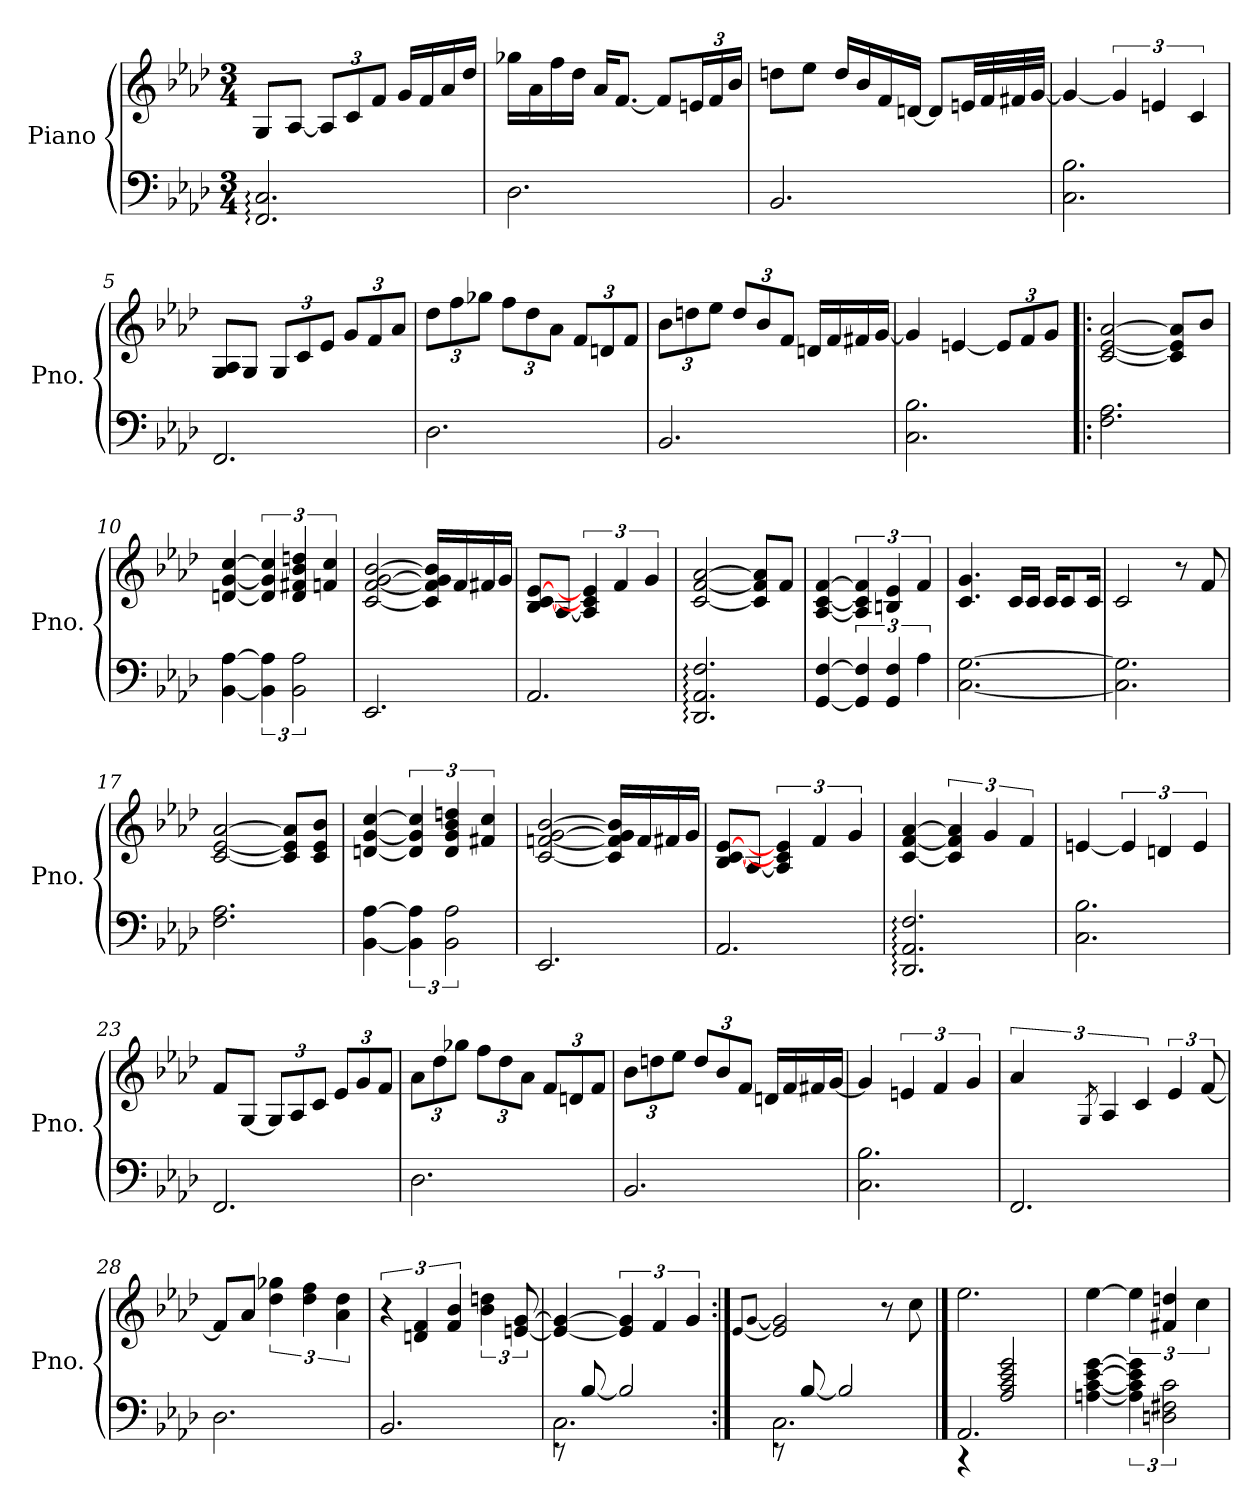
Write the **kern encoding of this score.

**kern	**kern
*part1	*part1
*staff2	*staff1
*I"Piano	*
*I'Pno.	*
*clefF4	*clefG2
*k[b-e-a-d-]	*k[b-e-a-d-]
*M3/4	*M3/4
=1	=1
2.FF/: 2.C/:	8G:/L
.	[8A-/J
*	*Xbrackettup
.	12A-/L]
.	12c/
.	12f/J
.	16g/LL
.	16f/
.	16a-/
.	16dd-/JJ
=2	=2
2.D-\	16gg-X\LL
.	16a-\
.	16ff\
.	16dd-\JJ
.	16a-/KL
.	[8.f/J
.	8f/L]
.	24en/L
.	24f/
.	24b-/JJ
=3	=3
2.BB-/	8ddn\L
.	8ee-\J
.	16dd/LL
.	16b-/
.	16f/
.	[16dn/JJ
.	8d/L]
.	32en/LL
.	32f/
.	32f#X/
.	[32g/JJJ
!!LO:LB:g=z
=4	=4
2.C\ 2.B-\	4g/_
*	*brackettup
.	6g/]
.	6en/
.	6c/
=5	=5
2.FF/	8G/ 8A-/L
.	8G/J
*	*Xbrackettup
.	12G/L
.	12c/
.	12e-/J
.	12g/L
.	12f/
.	12a-/J
=6	=6
2.D-\	12dd-\L
.	12ff\
.	12gg-X\J
.	12ff\L
.	12dd-\
.	12a-\J
.	12f/L
.	12dn/
.	12f/J
=7	=7
2.BB-/	12b-\L
.	12ddn\
.	12ee-\J
.	12dd/L
.	12b-/
.	12f/J
.	16dn/LL
.	16f/
.	16f#X/
.	[16g/JJ
!!LO:LB:g=z
=8	=8
2.C\ 2.B-\	4g/]
.	[4en/
.	12e/L]
.	12f/
.	12g/J
=9!|:	=9!|:
2.F\ 2.A-\	[2c/ [2e-/ [2a-/
.	8c/] 8e-/] 8a-/]L
.	8b-/J
=10	=10
[4BB-\ [4A-\	[4dn/ [4g/ [4cc/
*	*brackettup
6BB-\] 6A-\]	6d/] 6g/] 6cc/]
3BB-\ 3A-\	6d/ 6f#X/ 6b-/ 6ddn/
.	6fn/ 6cc/
=11	=11
2.EE-/	[2c/ [2f/ [2g/ [2b-/
.	16c/] 16f/] 16g/] 16b-/]LL
.	16f/
.	16f#X/
.	16g/JJ
=12	=12
2.AA-/	8B-/ [8c/ [8e-/L
.	[8A-/J
.	6A-/] 6c/] 6e-/]
.	6f/
.	6g/
!!LO:LB:g=z
=13	=13
2.DD-/: 2.AA-/: 2.F/:	[2c/ [2f/ [2a-/
.	8c/] 8f/] 8a-/]L
.	8f/J
=14	=14
[4GG/ [4F/	[4A-/ [4c/ [4f/
6GG/] 6F/]	6A-/] 6c/] 6f/]
6GG/ 6F/	6Bn/ 6e-/
6A-\	6f/
=15	=15
[2.C\ [2.G\	4.c/ 4.g/
.	16c/LL
.	16c/JJ
.	16c/KL
.	8c/
.	16c/Jk
=16	=16
2.C\] 2.G\]	2c/
.	8r
.	8f/
=17	=17
2.F\ 2.A-\	[2c/ [2e-/ [2a-/
.	8c/] 8e-/] 8a-/]L
.	8c/ 8e-/ 8b-/J
!!LO:LB:g=z
=18	=18
[4BB-\ [4A-\	[4dn/ [4g/ [4cc/
6BB-\] 6A-\]	6d/] 6g/] 6cc/]
3BB-\ 3A-\	6d/ 6g/ 6b-/ 6ddn/
.	6f#X/ 6cc/
=19	=19
2.EE-/	[2c/ [2fn/ [2g/ [2b-/
.	16c/] 16f/] 16g/] 16b-/]LL
.	16f/
.	16f#X/
.	16g/JJ
=20	=20
2.AA-/	8B-/ [8c/ [8e-/L
.	[8A-/J
.	6A-/] 6c/] 6e-/]
.	6f/
.	6g/
=21	=21
2.DD-/: 2.AA-/: 2.F/:	[4c/ [4f/ [4a-/
.	6c/] 6f/] 6a-/]
.	6g/
.	6f/
=22	=22
2.C\ 2.B-\	[4en/
.	6e/]
.	6dn/
.	6e/
!!LO:PB:g=z
=23	=23
2.FF/	8f/L
.	[8G/J
*	*Xbrackettup
.	12G/L]
.	12A-/
.	12c/J
.	12e-/L
.	12g/
.	12f/J
=24	=24
2.D-\	12a-\L
.	12dd-\
.	12gg-X\J
.	12ff\L
.	12dd-\
.	12a-\J
.	12f/L
.	12dn/
.	12f/J
=25	=25
2.BB-/	12b-\L
.	12ddn\
.	12ee-\J
.	12dd/L
.	12b-/
.	12f/J
.	16dn/LL
.	16f/
.	16f#X/
.	[16g/JJ
=26	=26
2.C\ 2.B-\	4g/]
*	*brackettup
.	6en/
.	6f/
.	6g/
!!LO:LB:g=z
=27	=27
2.FF/	6a-/
.	8qG/
.	6A-/
.	6c/
.	6e-/
.	[12f/
=28	=28
2.D-\	8f/L]
.	8a-/J
.	6dd-\ 6gg-X\
.	6dd-\ 6ff\
.	6a-\ 6dd-\
=29	=29
2.BB-/	6r
.	6dn/ 6f/
.	6f/ 6b-/
.	6b-\ 6ddn\
.	[12en/ [12g/
=30	=30
*^	*
2.C\	8r	4e/_ 4g/_
.	[8B-/	.
.	2B-/]	6e/] 6g/]
.	.	6f/
.	.	6g/
=31:|!	=31:|!	=31:|!
.	.	[8qe-/L
.	.	[8qg/J
2.C\	8r	2e-/] 2g/]
.	[8B-/	.
.	2B-/]	.
.	.	8r
.	.	8cc\
!!LO:LB:g=z
==32	==32	==32
2.AA-/	4r	2.ee-\
.	2A-/ 2c/ 2e-/ 2g/	.
*v	*v	*
=33	=33
[4An\ [4c\ [4e-\ [4g\	[4ee-\
6A\] 6c\] 6e-\] 6g\]	6ee-\]
3Dn\ 3F#X\ 3c\	6f#X/ 6ddn/
.	6cc\
=	=
*-	*-
